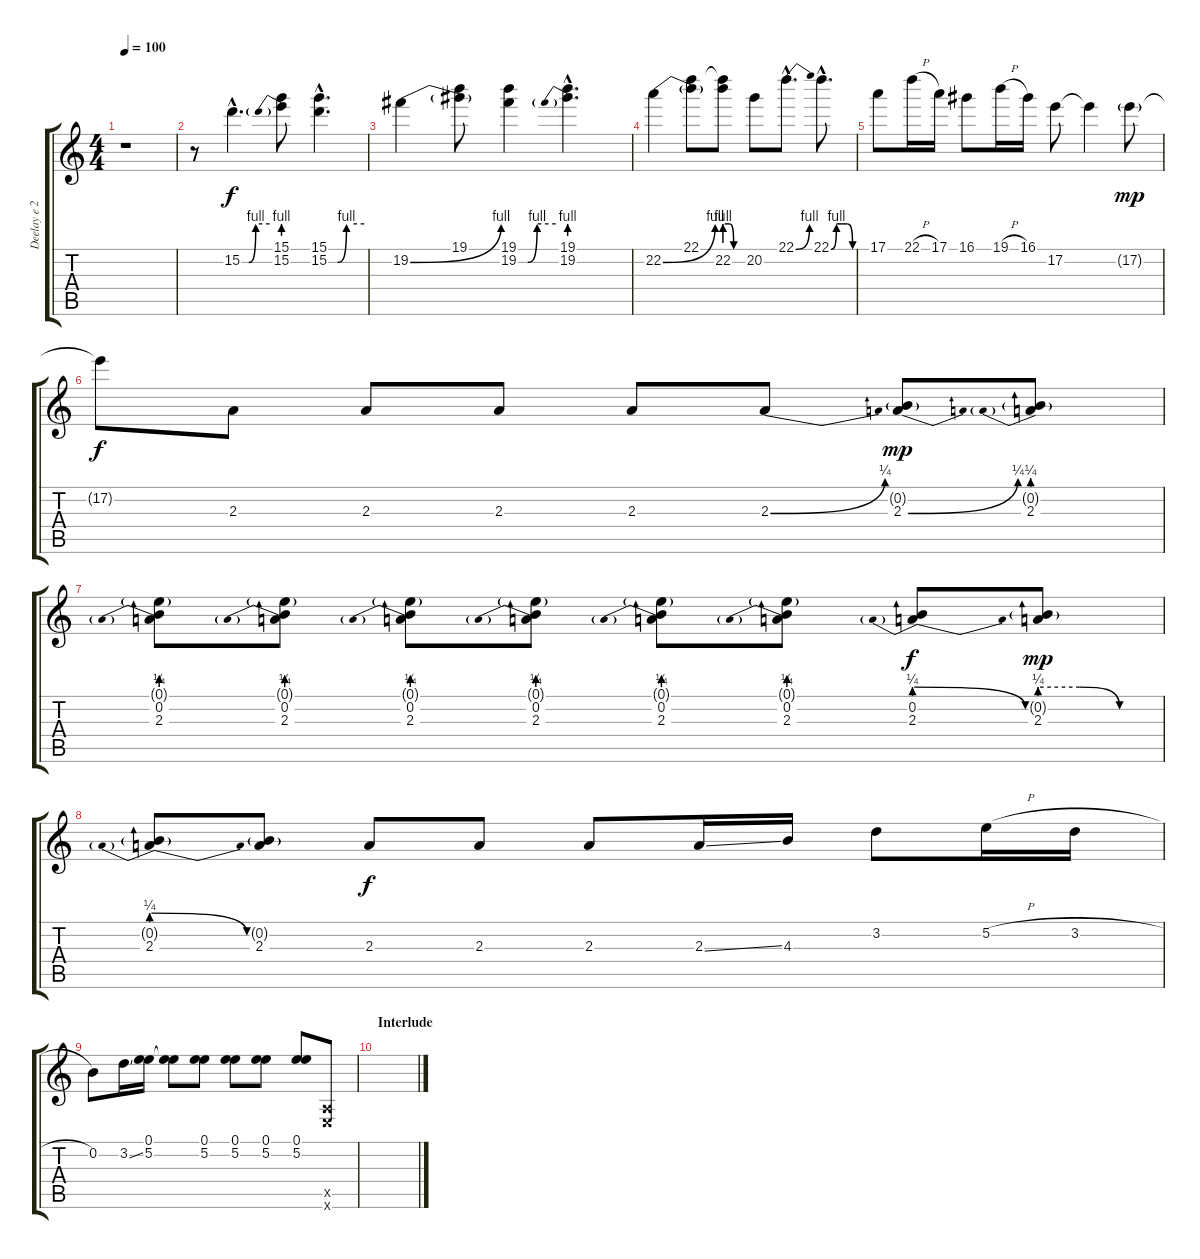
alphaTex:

\track ("Deelay e 2° chitarra" "Deelay e 2") {instrument distortionguitar}
\staff {score tabs}
\tuning (E4 B3 G3 D3 A2 E2) {hide}
\ts (4 4)
\tempo 100
\clef g2
\ks c
r.1{dy f} |
r.8 15.2{be (custom 0 0 15 0 30 4 60 4) hac}.4{d} (15.1 15.2{be (prebend 0 4 60 4)}).8 (15.1{hac} 15.2{be (custom 0 0 15 0 30 4 60 4) hac}).4{d} |
19.2{be (bend 0 0 60 4)}.4 (19.1 19.2{t}).8 (19.1 19.2{be (custom 0 0 15 0 30 4 60 4)}).4 (19.1{hac} 19.2{be (prebend 0 4 60 4) hac}).4{d} |
22.2{be (bend 0 0 60 4)}.4 (22.1 22.2{t}).8 (22.1{t} 22.2{be (custom 0 4 16 4 30 0 60 0)}).8 20.2.8 22.1{be (bend 0 0 60 4) hac}.8{d} 22.1{be (custom 0 0 15 4 30 4 45 4 60 0) hac}.8{d} |
17.1.8 22.1{h}.16 17.1.16 16.1.8 19.1{h}.16 16.1.16 17.2.8 17.2{t}.4 17.2{g}.8{dy mp} |
17.2{t}.8{dy f} 2.3.8 2.3.8 2.3.8 2.3.8 2.3{be (bend 0 0 60 1)}.8 (0.2{g} 2.3{be (bend 0 0 60 1)}).8{dy mp} (0.2{g} 2.3{be (prebend 0 1 60 1)}).8 |
(0.1{g} 0.2 2.3{be (prebend 0 1 60 1)}).8 (0.1{g} 0.2 2.3{be (prebend 0 1 60 1)}).8 (0.1{g} 0.2 2.3{be (prebend 0 1 60 1)}).8 (0.1{g} 0.2 2.3{be (prebend 0 1 60 1)}).8 (0.1{g} 0.2 2.3{be (prebend 0 1 60 1)}).8 (0.1{g} 0.2 2.3{be (prebend 0 1 60 1)}).8 (0.2 2.3{be (prebendrelease 0 1 60 0)}).8{dy f} (0.2{g} 2.3{be (custom 0 1 20 1 40 0 60 0)}).8{dy mp} |
(0.2{g} 2.3{be (prebendrelease 0 1 60 0)}).8 (0.2{g} 2.3).8 2.3.8{dy f} 2.3.8 2.3.8 2.3{ss}.16 4.3.16 3.2.8 5.2{h}.16 3.2{h}.16 |
0.2.8 3.2{ss}.16 (0.1 5.2).16 (0.1{t} 5.2{t}).8 (0.1 5.2).8 (0.1 5.2).8 (0.1 5.2).8 (0.1 5.2).8 (0.5{x} 0.6{x}).8 |
\section ("" "Interlude")
